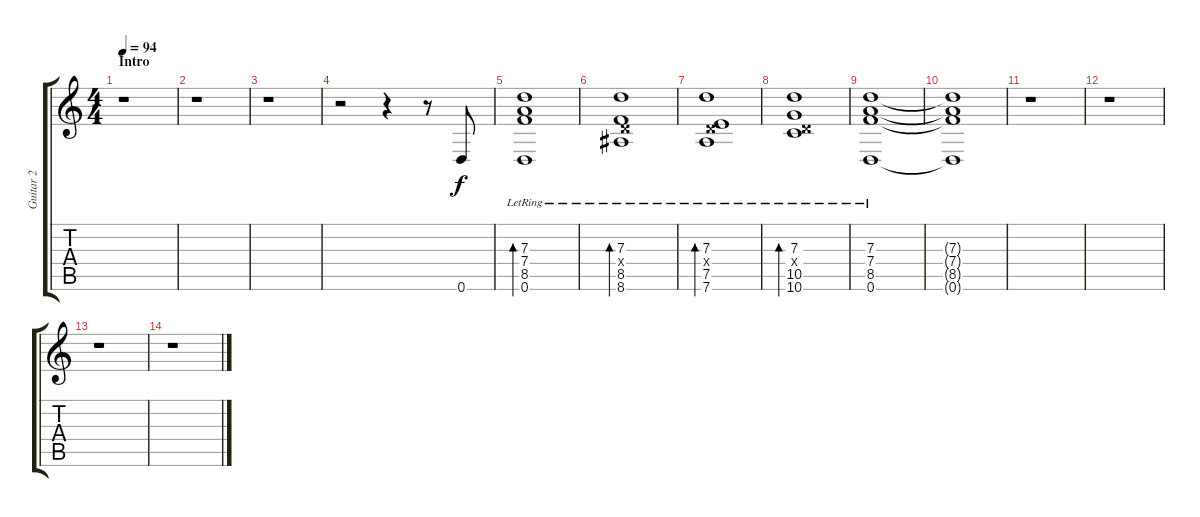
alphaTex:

\track ("Guitar 2" "Guitar 2") {instrument electricguitarclean}
\staff {score tabs}
\tuning (E4 B3 G3 D3 A2 D2) {hide}
\ts (4 4)
\section ("" "Intro")
\tempo 94
\clef g2
\ks c
r.1{dy f instrument electricguitarclean} |
r.1 |
r.1 |
r.2 r.4 r.8 0.6.8 |
(7.3{lr} 7.4{lr} 8.5{lr} 0.6{lr}).1{bd 60} |
(7.3{lr} 0.4{x} 8.5{lr} 8.6{lr}).1{bd 60} |
(7.3{lr} 0.4{x} 7.5{lr} 7.6{lr}).1{bd 60} |
(7.3{lr} 0.4{x} 10.5{lr} 10.6{lr}).1{bd 60} |
(7.3{lr} 7.4{lr} 8.5{lr} 0.6{lr}).1 |
(7.3{t} 7.4{t} 8.5{t} 0.6{t}).1 |
r.1 |
r.1 |
r.1 |
r.1
